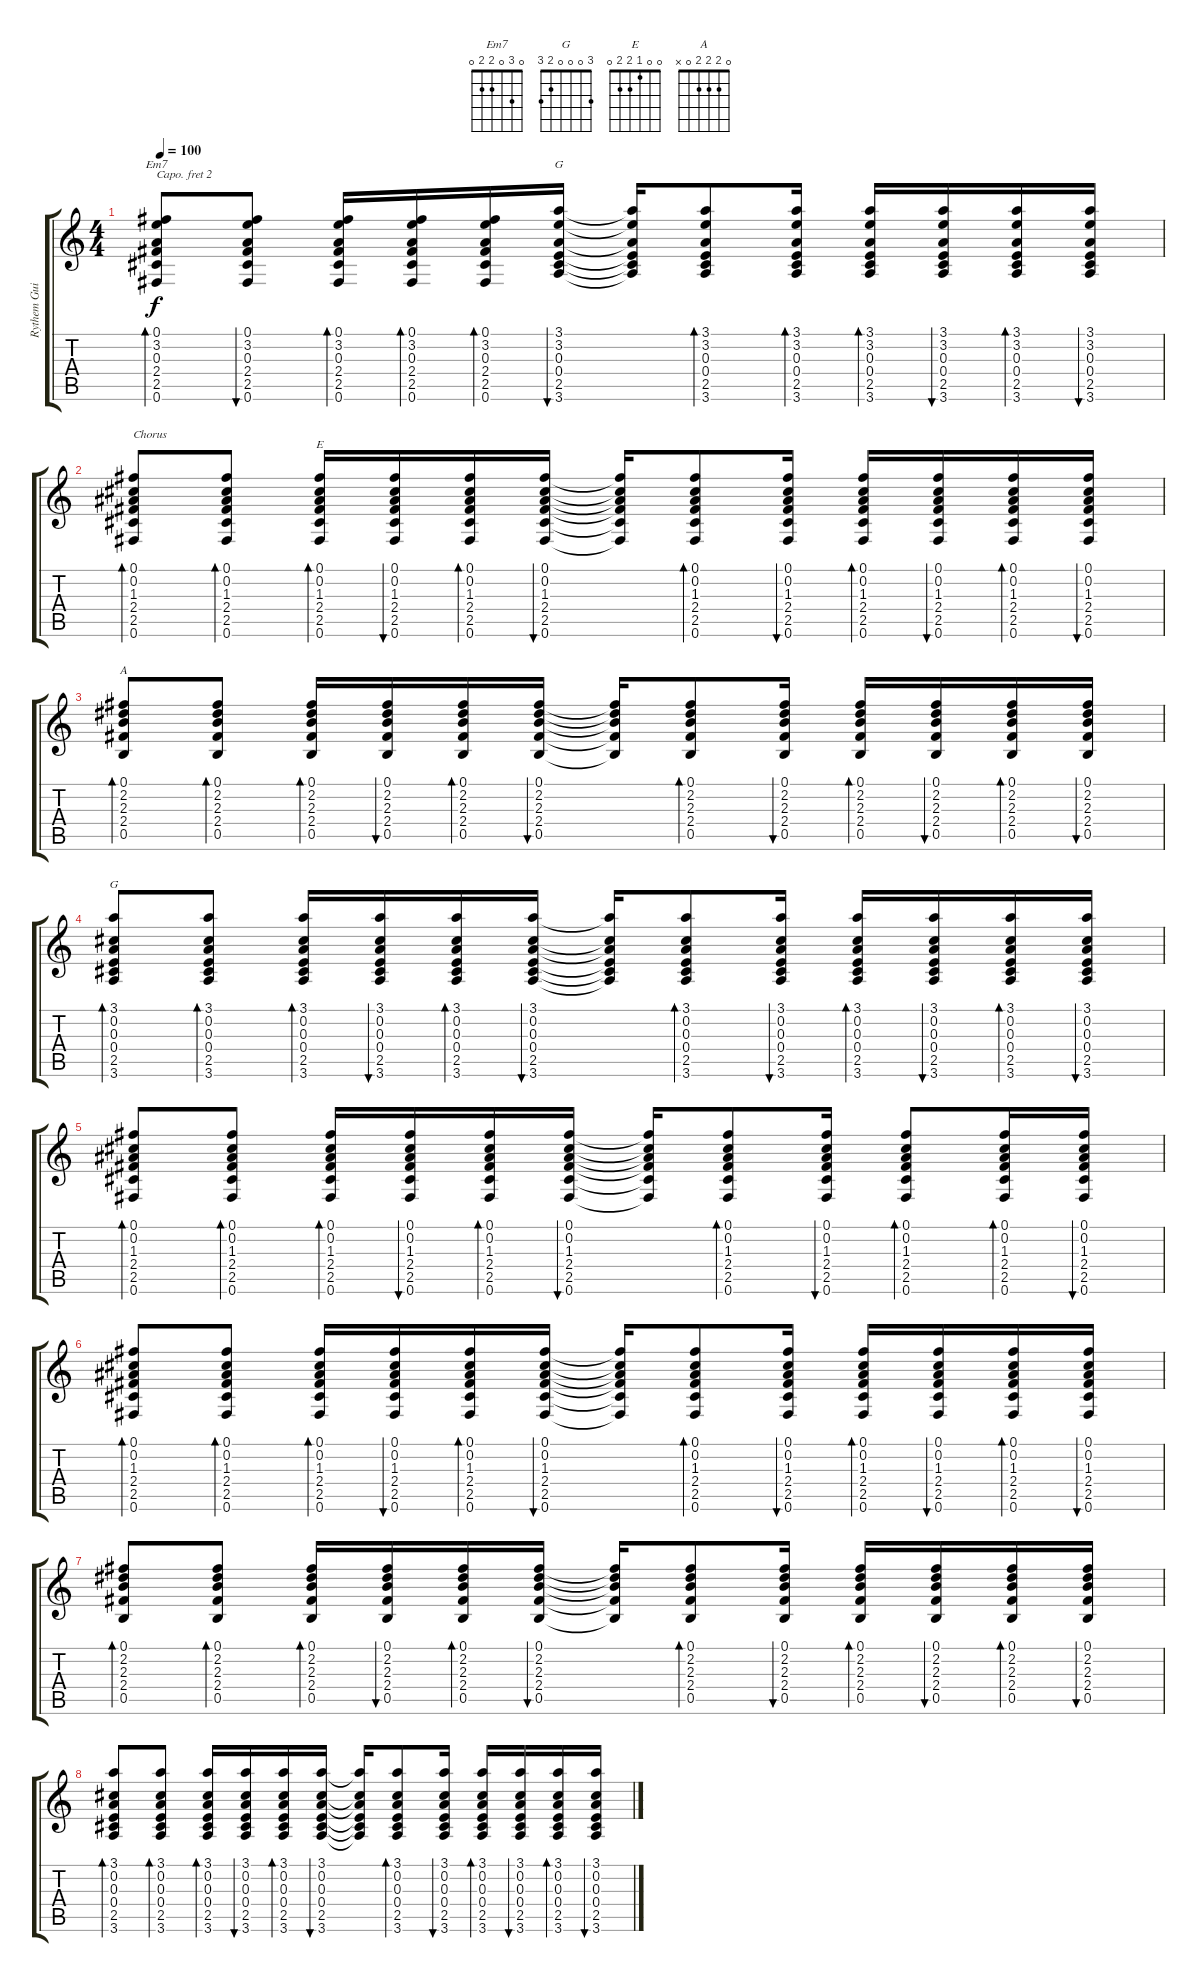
\track ("Rythem Guitar(BoneHead)" "Rythem Gui") {instrument acousticguitarsteel}
\staff {score tabs}
\capo 2
\tuning (E4 B3 G3 D3 A2 E2) {hide}
\chord ("Em7" 0 3 0 2 2 0)
\chord ("G" 3 3 0 0 2 3) {barre 3}
\chord ("E" 0 0 1 2 2 0)
\chord ("A" 0 2 2 2 0 x)
\chord ("G" 3 0 0 0 2 3)
\ts (4 4)
\tempo 100
\clef g2
\ks c
(0.1 3.2 0.3 2.4 2.5 0.6).8{bd 60 ch "Em7" dy f} (0.1 3.2 0.3 2.4 2.5 0.6).8{bu 60} (0.1 3.2 0.3 2.4 2.5 0.6).16{bd 60} (0.1 3.2 0.3 2.4 2.5 0.6).16{bd 60} (0.1 3.2 0.3 2.4 2.5 0.6).16{bd 60} (3.1 3.2 0.3 0.4 2.5 3.6).16{bu 60 ch "G"} (3.1{t} 3.2{t} 0.3{t} 0.4{t} 2.5{t} 3.6{t}).16 (3.1 3.2 0.3 0.4 2.5 3.6).8{bd 60} (3.1 3.2 0.3 0.4 2.5 3.6).16{bd 60} (3.1 3.2 0.3 0.4 2.5 3.6).16{bd 60} (3.1 3.2 0.3 0.4 2.5 3.6).16{bu 60} (3.1 3.2 0.3 0.4 2.5 3.6).16{bd 60} (3.1 3.2 0.3 0.4 2.5 3.6).16{bu 60} |
(0.1 0.2 1.3 2.4 2.5 0.6).8{bd 60 txt "Chorus"} (0.1 0.2 1.3 2.4 2.5 0.6).8{bd 60} (0.1 0.2 1.3 2.4 2.5 0.6).16{bd 60 ch "E"} (0.1 0.2 1.3 2.4 2.5 0.6).16{bu 60} (0.1 0.2 1.3 2.4 2.5 0.6).16{bd 60} (0.1 0.2 1.3 2.4 2.5 0.6).16{bu 60} (0.1{t} 0.2{t} 1.3{t} 2.4{t} 2.5{t} 0.6{t}).16 (0.1 0.2 1.3 2.4 2.5 0.6).8{bd 60} (0.1 0.2 1.3 2.4 2.5 0.6).16{bu 60} (0.1 0.2 1.3 2.4 2.5 0.6).16{bd 60} (0.1 0.2 1.3 2.4 2.5 0.6).16{bu 60} (0.1 0.2 1.3 2.4 2.5 0.6).16{bd 60} (0.1 0.2 1.3 2.4 2.5 0.6).16{bu 60} |
(0.1 2.2 2.3 2.4 0.5).8{bd 60 ch "A"} (0.1 2.2 2.3 2.4 0.5).8{bd 60} (0.1 2.2 2.3 2.4 0.5).16{bd 60} (0.1 2.2 2.3 2.4 0.5).16{bu 60} (0.1 2.2 2.3 2.4 0.5).16{bd 60} (0.1 2.2 2.3 2.4 0.5).16{bu 60} (0.1{t} 2.2{t} 2.3{t} 2.4{t} 0.5{t}).16 (0.1 2.2 2.3 2.4 0.5).8{bd 60} (0.1 2.2 2.3 2.4 0.5).16{bu 60} (0.1 2.2 2.3 2.4 0.5).16{bd 60} (0.1 2.2 2.3 2.4 0.5).16{bu 60} (0.1 2.2 2.3 2.4 0.5).16{bd 60} (0.1 2.2 2.3 2.4 0.5).16{bu 60} |
(3.1 0.2 0.3 0.4 2.5 3.6).8{bd 60 ch "G"} (3.1 0.2 0.3 0.4 2.5 3.6).8{bd 60} (3.1 0.2 0.3 0.4 2.5 3.6).16{bd 60} (3.1 0.2 0.3 0.4 2.5 3.6).16{bu 60} (3.1 0.2 0.3 0.4 2.5 3.6).16{bd 60} (3.1 0.2 0.3 0.4 2.5 3.6).16{bu 60} (3.1{t} 0.2{t} 0.3{t} 0.4{t} 2.5{t} 3.6{t}).16 (3.1 0.2 0.3 0.4 2.5 3.6).8{bd 60} (3.1 0.2 0.3 0.4 2.5 3.6).16{bu 60} (3.1 0.2 0.3 0.4 2.5 3.6).16{bd 60} (3.1 0.2 0.3 0.4 2.5 3.6).16{bu 60} (3.1 0.2 0.3 0.4 2.5 3.6).16{bd 60} (3.1 0.2 0.3 0.4 2.5 3.6).16{bu 60} |
(0.1 0.2 1.3 2.4 2.5 0.6).8{bd 60} (0.1 0.2 1.3 2.4 2.5 0.6).8{bd 60} (0.1 0.2 1.3 2.4 2.5 0.6).16{bd 60} (0.1 0.2 1.3 2.4 2.5 0.6).16{bu 60} (0.1 0.2 1.3 2.4 2.5 0.6).16{bd 60} (0.1 0.2 1.3 2.4 2.5 0.6).16{bu 60} (0.1{t} 0.2{t} 1.3{t} 2.4{t} 2.5{t} 0.6{t}).16 (0.1 0.2 1.3 2.4 2.5 0.6).8{bd 60} (0.1 0.2 1.3 2.4 2.5 0.6).16{bu 60} (0.1 0.2 1.3 2.4 2.5 0.6).8{bd 60} (0.1 0.2 1.3 2.4 2.5 0.6).16{bd 60} (0.1 0.2 1.3 2.4 2.5 0.6).16{bu 60} |
(0.1 0.2 1.3 2.4 2.5 0.6).8{bd 60} (0.1 0.2 1.3 2.4 2.5 0.6).8{bd 60} (0.1 0.2 1.3 2.4 2.5 0.6).16{bd 60} (0.1 0.2 1.3 2.4 2.5 0.6).16{bu 60} (0.1 0.2 1.3 2.4 2.5 0.6).16{bd 60} (0.1 0.2 1.3 2.4 2.5 0.6).16{bu 60} (0.1{t} 0.2{t} 1.3{t} 2.4{t} 2.5{t} 0.6{t}).16 (0.1 0.2 1.3 2.4 2.5 0.6).8{bd 60} (0.1 0.2 1.3 2.4 2.5 0.6).16{bu 60} (0.1 0.2 1.3 2.4 2.5 0.6).16{bd 60} (0.1 0.2 1.3 2.4 2.5 0.6).16{bu 60} (0.1 0.2 1.3 2.4 2.5 0.6).16{bd 60} (0.1 0.2 1.3 2.4 2.5 0.6).16{bu 60} |
(0.1 2.2 2.3 2.4 0.5).8{bd 60} (0.1 2.2 2.3 2.4 0.5).8{bd 60} (0.1 2.2 2.3 2.4 0.5).16{bd 60} (0.1 2.2 2.3 2.4 0.5).16{bu 60} (0.1 2.2 2.3 2.4 0.5).16{bd 60} (0.1 2.2 2.3 2.4 0.5).16{bu 60} (0.1{t} 2.2{t} 2.3{t} 2.4{t} 0.5{t}).16 (0.1 2.2 2.3 2.4 0.5).8{bd 60} (0.1 2.2 2.3 2.4 0.5).16{bu 60} (0.1 2.2 2.3 2.4 0.5).16{bd 60} (0.1 2.2 2.3 2.4 0.5).16{bu 60} (0.1 2.2 2.3 2.4 0.5).16{bd 60} (0.1 2.2 2.3 2.4 0.5).16{bu 60} |
(3.1 0.2 0.3 0.4 2.5 3.6).8{bd 60} (3.1 0.2 0.3 0.4 2.5 3.6).8{bd 60} (3.1 0.2 0.3 0.4 2.5 3.6).16{bd 60} (3.1 0.2 0.3 0.4 2.5 3.6).16{bu 60} (3.1 0.2 0.3 0.4 2.5 3.6).16{bd 60} (3.1 0.2 0.3 0.4 2.5 3.6).16{bu 60} (3.1{t} 0.2{t} 0.3{t} 0.4{t} 2.5{t} 3.6{t}).16 (3.1 0.2 0.3 0.4 2.5 3.6).8{bd 60} (3.1 0.2 0.3 0.4 2.5 3.6).16{bu 60} (3.1 0.2 0.3 0.4 2.5 3.6).16{bd 60} (3.1 0.2 0.3 0.4 2.5 3.6).16{bu 60} (3.1 0.2 0.3 0.4 2.5 3.6).16{bd 60} (3.1 0.2 0.3 0.4 2.5 3.6).16{bu 60}
